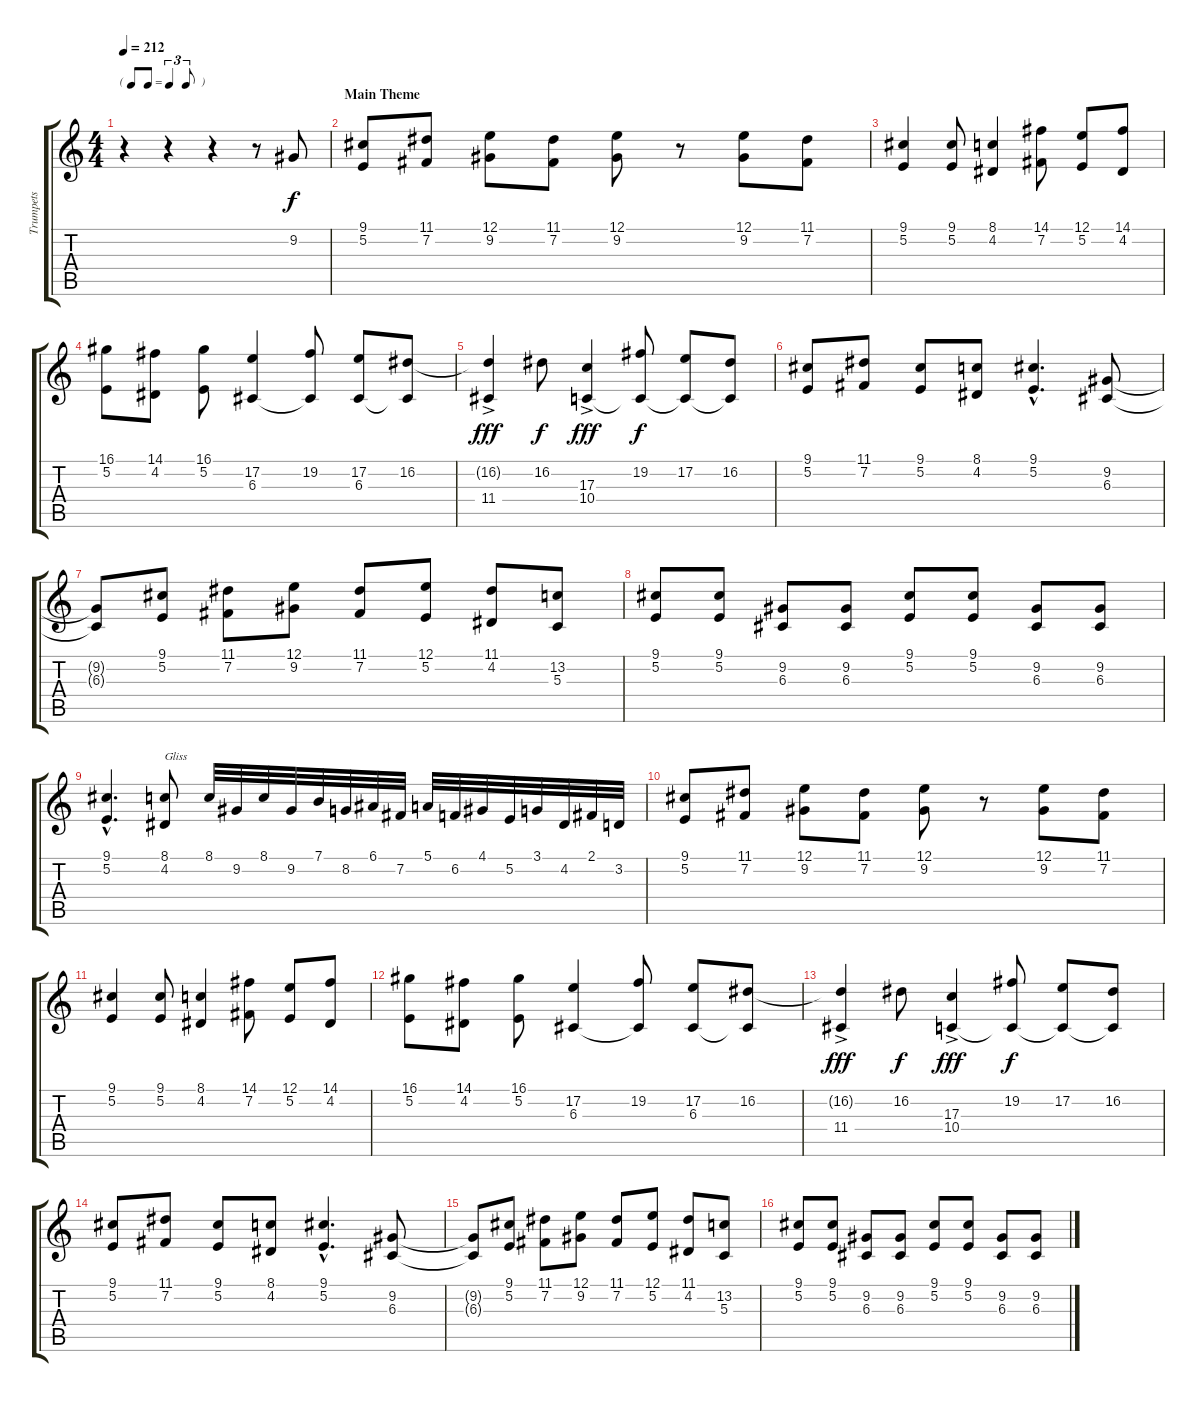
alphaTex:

\track ("Trumpets" "Trumpets") {instrument brasssection}
\staff {score tabs}
\tuning (E4 B3 G3 D3 A2 E2) {hide}
\ts (4 4)
\tf triplet8th
\tempo 212
\clef g2
\ks c
r.4{dy f instrument brasssection} r.4 r.4 r.8 9.2.8 |
\section ("" "Main Theme")
(9.1 5.2).8 (11.1 7.2).8 (12.1 9.2).8 (11.1 7.2).8 (12.1 9.2).8 r.8 (12.1 9.2).8 (11.1 7.2).8 |
(9.1 5.2).4 (9.1 5.2).8 (8.1 4.2).4 (14.1 7.2).8 (12.1 5.2).8 (14.1 4.2).8 |
(16.1 5.2).8 (14.1 4.2).8 (16.1 5.2).8 (17.2 6.3).4 (19.2 6.3{t}).8 (17.2 6.3).8 (16.2 6.3{t}).8 |
(16.2{t} 11.4{ac}).4{dy fff} 16.2.8{dy f} (17.3 10.4{ac}).4{dy fff} (19.2 10.4{t}).8{dy f} (17.2 10.4{t}).8 (16.2 10.4{t}).8 |
(9.1 5.2).8 (11.1 7.2).8 (9.1 5.2).8 (8.1 4.2).8 (9.1{hac} 5.2{hac}).4{d} (9.2 6.3).8 |
(9.2{t} 6.3{t}).8 (9.1 5.2).8 (11.1 7.2).8 (12.1 9.2).8 (11.1 7.2).8 (12.1 5.2).8 (11.1 4.2).8 (13.2 5.3).8 |
(9.1 5.2).8 (9.1 5.2).8 (9.2 6.3).8 (9.2 6.3).8 (9.1 5.2).8 (9.1 5.2).8 (9.2 6.3).8 (9.2 6.3).8 |
(9.1{hac} 5.2{hac}).4{d} (8.1 4.2).8{txt "Gliss"} 8.1.32 9.2.32 8.1.32 9.2.32 7.1.32 8.2.32 6.1.32 7.2.32 5.1.32 6.2.32 4.1.32 5.2.32 3.1.32 4.2.32 2.1.32 3.2.32 |
(9.1 5.2).8 (11.1 7.2).8 (12.1 9.2).8 (11.1 7.2).8 (12.1 9.2).8 r.8 (12.1 9.2).8 (11.1 7.2).8 |
(9.1 5.2).4 (9.1 5.2).8 (8.1 4.2).4 (14.1 7.2).8 (12.1 5.2).8 (14.1 4.2).8 |
(16.1 5.2).8 (14.1 4.2).8 (16.1 5.2).8 (17.2 6.3).4 (19.2 6.3{t}).8 (17.2 6.3).8 (16.2 6.3{t}).8 |
(16.2{t} 11.4{ac}).4{dy fff} 16.2.8{dy f} (17.3 10.4{ac}).4{dy fff} (19.2 10.4{t}).8{dy f} (17.2 10.4{t}).8 (16.2 10.4{t}).8 |
(9.1 5.2).8 (11.1 7.2).8 (9.1 5.2).8 (8.1 4.2).8 (9.1{hac} 5.2{hac}).4{d} (9.2 6.3).8 |
(9.2{t} 6.3{t}).8 (9.1 5.2).8 (11.1 7.2).8 (12.1 9.2).8 (11.1 7.2).8 (12.1 5.2).8 (11.1 4.2).8 (13.2 5.3).8 |
(9.1 5.2).8 (9.1 5.2).8 (9.2 6.3).8 (9.2 6.3).8 (9.1 5.2).8 (9.1 5.2).8 (9.2 6.3).8 (9.2 6.3).8
